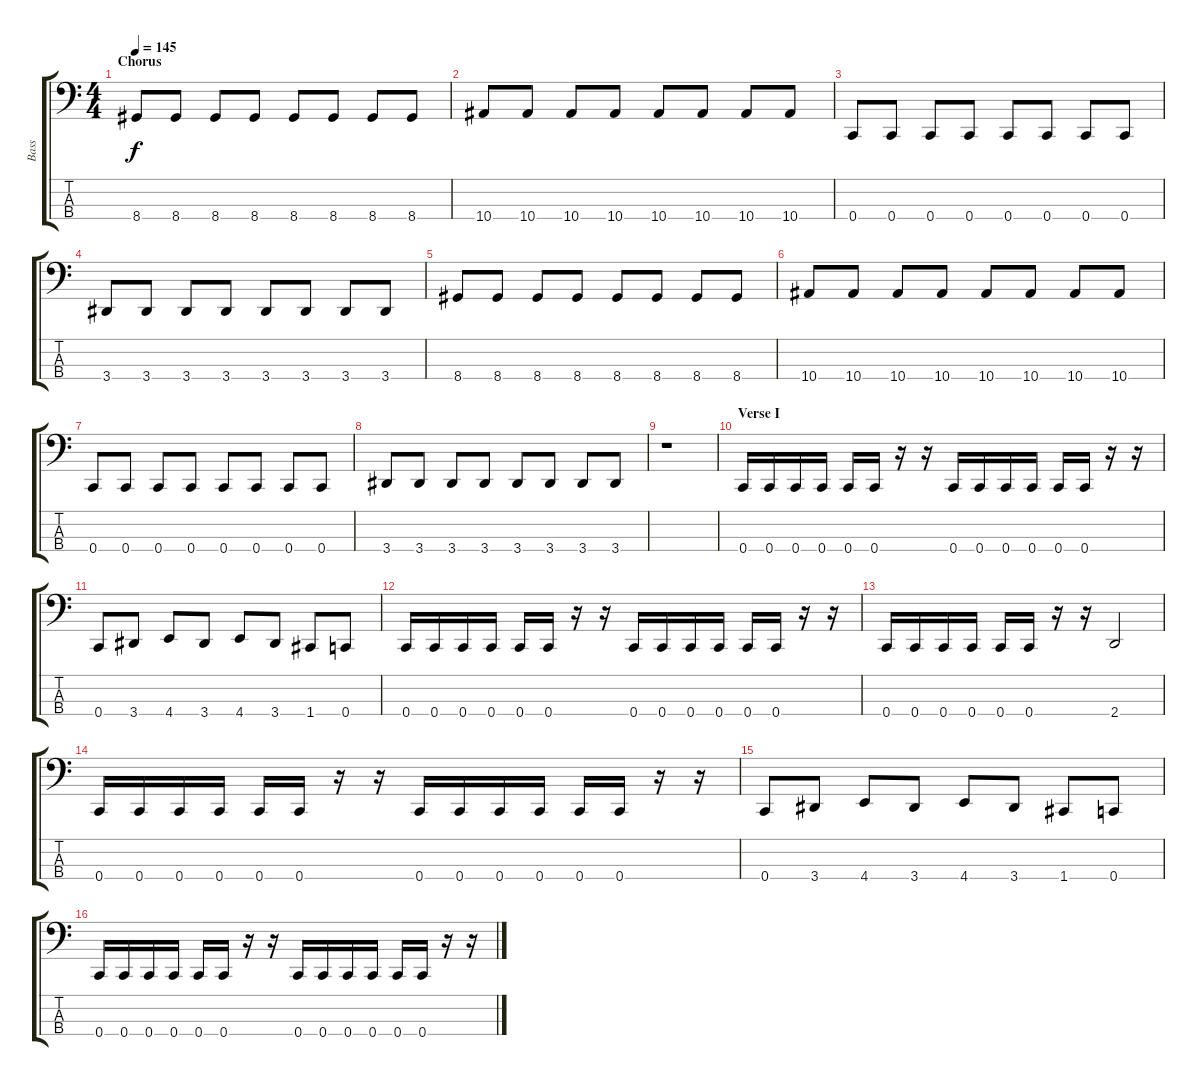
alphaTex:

\track ("Bass" "Bass") {instrument electricbassfinger}
\staff {score tabs}
\tuning (F2 C2 G1 C1) {hide}
\ts (4 4)
\section ("" "Chorus")
\tempo 145
\clef f4
\ks c
8.4.8{dy f} 8.4.8 8.4.8 8.4.8 8.4.8 8.4.8 8.4.8 8.4.8 |
10.4.8 10.4.8 10.4.8 10.4.8 10.4.8 10.4.8 10.4.8 10.4.8 |
0.4.8 0.4.8 0.4.8 0.4.8 0.4.8 0.4.8 0.4.8 0.4.8 |
3.4.8 3.4.8 3.4.8 3.4.8 3.4.8 3.4.8 3.4.8 3.4.8 |
8.4.8 8.4.8 8.4.8 8.4.8 8.4.8 8.4.8 8.4.8 8.4.8 |
10.4.8 10.4.8 10.4.8 10.4.8 10.4.8 10.4.8 10.4.8 10.4.8 |
0.4.8 0.4.8 0.4.8 0.4.8 0.4.8 0.4.8 0.4.8 0.4.8 |
3.4.8 3.4.8 3.4.8 3.4.8 3.4.8 3.4.8 3.4.8 3.4.8 |
r.1 |
\section ("" "Verse I")
0.4.16 0.4.16 0.4.16 0.4.16 0.4.16 0.4.16 r.16 r.16 0.4.16 0.4.16 0.4.16 0.4.16 0.4.16 0.4.16 r.16 r.16 |
0.4.8 3.4.8 4.4.8 3.4.8 4.4.8 3.4.8 1.4.8 0.4.8 |
0.4.16 0.4.16 0.4.16 0.4.16 0.4.16 0.4.16 r.16 r.16 0.4.16 0.4.16 0.4.16 0.4.16 0.4.16 0.4.16 r.16 r.16 |
0.4.16 0.4.16 0.4.16 0.4.16 0.4.16 0.4.16 r.16 r.16 2.4.2 |
0.4.16 0.4.16 0.4.16 0.4.16 0.4.16 0.4.16 r.16 r.16 0.4.16 0.4.16 0.4.16 0.4.16 0.4.16 0.4.16 r.16 r.16 |
0.4.8 3.4.8 4.4.8 3.4.8 4.4.8 3.4.8 1.4.8 0.4.8 |
0.4.16 0.4.16 0.4.16 0.4.16 0.4.16 0.4.16 r.16 r.16 0.4.16 0.4.16 0.4.16 0.4.16 0.4.16 0.4.16 r.16 r.16
